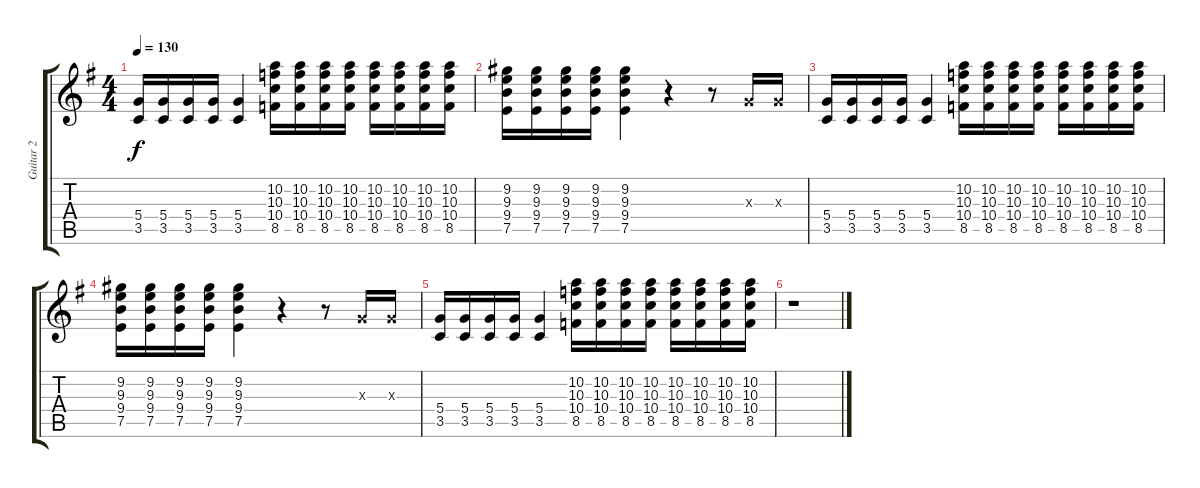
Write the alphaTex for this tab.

\track ("Guitar 2" "Guitar 2") {instrument distortionguitar}
\staff {score tabs}
\tuning (E4 B3 G3 D3 A2 E2) {hide}
\ts (4 4)
\tempo 130
\clef g2
\ks g
(5.4 3.5).16{dy f} (5.4 3.5).16 (5.4 3.5).16 (5.4 3.5).16 (5.4 3.5).4 (10.2 10.3 10.4 8.5).16 (10.2 10.3 10.4 8.5).16 (10.2 10.3 10.4 8.5).16 (10.2 10.3 10.4 8.5).16 (10.2 10.3 10.4 8.5).16 (10.2 10.3 10.4 8.5).16 (10.2 10.3 10.4 8.5).16 (10.2 10.3 10.4 8.5).16 |
(9.2 9.3 9.4 7.5).16 (9.2 9.3 9.4 7.5).16 (9.2 9.3 9.4 7.5).16 (9.2 9.3 9.4 7.5).16 (9.2 9.3 9.4 7.5).4 r.4 r.8 0.3{x}.16 0.3{x}.16 |
(5.4 3.5).16 (5.4 3.5).16 (5.4 3.5).16 (5.4 3.5).16 (5.4 3.5).4 (10.2 10.3 10.4 8.5).16 (10.2 10.3 10.4 8.5).16 (10.2 10.3 10.4 8.5).16 (10.2 10.3 10.4 8.5).16 (10.2 10.3 10.4 8.5).16 (10.2 10.3 10.4 8.5).16 (10.2 10.3 10.4 8.5).16 (10.2 10.3 10.4 8.5).16 |
(9.2 9.3 9.4 7.5).16 (9.2 9.3 9.4 7.5).16 (9.2 9.3 9.4 7.5).16 (9.2 9.3 9.4 7.5).16 (9.2 9.3 9.4 7.5).4 r.4 r.8 0.3{x}.16 0.3{x}.16 |
(5.4 3.5).16 (5.4 3.5).16 (5.4 3.5).16 (5.4 3.5).16 (5.4 3.5).4 (10.2 10.3 10.4 8.5).16 (10.2 10.3 10.4 8.5).16 (10.2 10.3 10.4 8.5).16 (10.2 10.3 10.4 8.5).16 (10.2 10.3 10.4 8.5).16 (10.2 10.3 10.4 8.5).16 (10.2 10.3 10.4 8.5).16 (10.2 10.3 10.4 8.5).16 |
r.1
